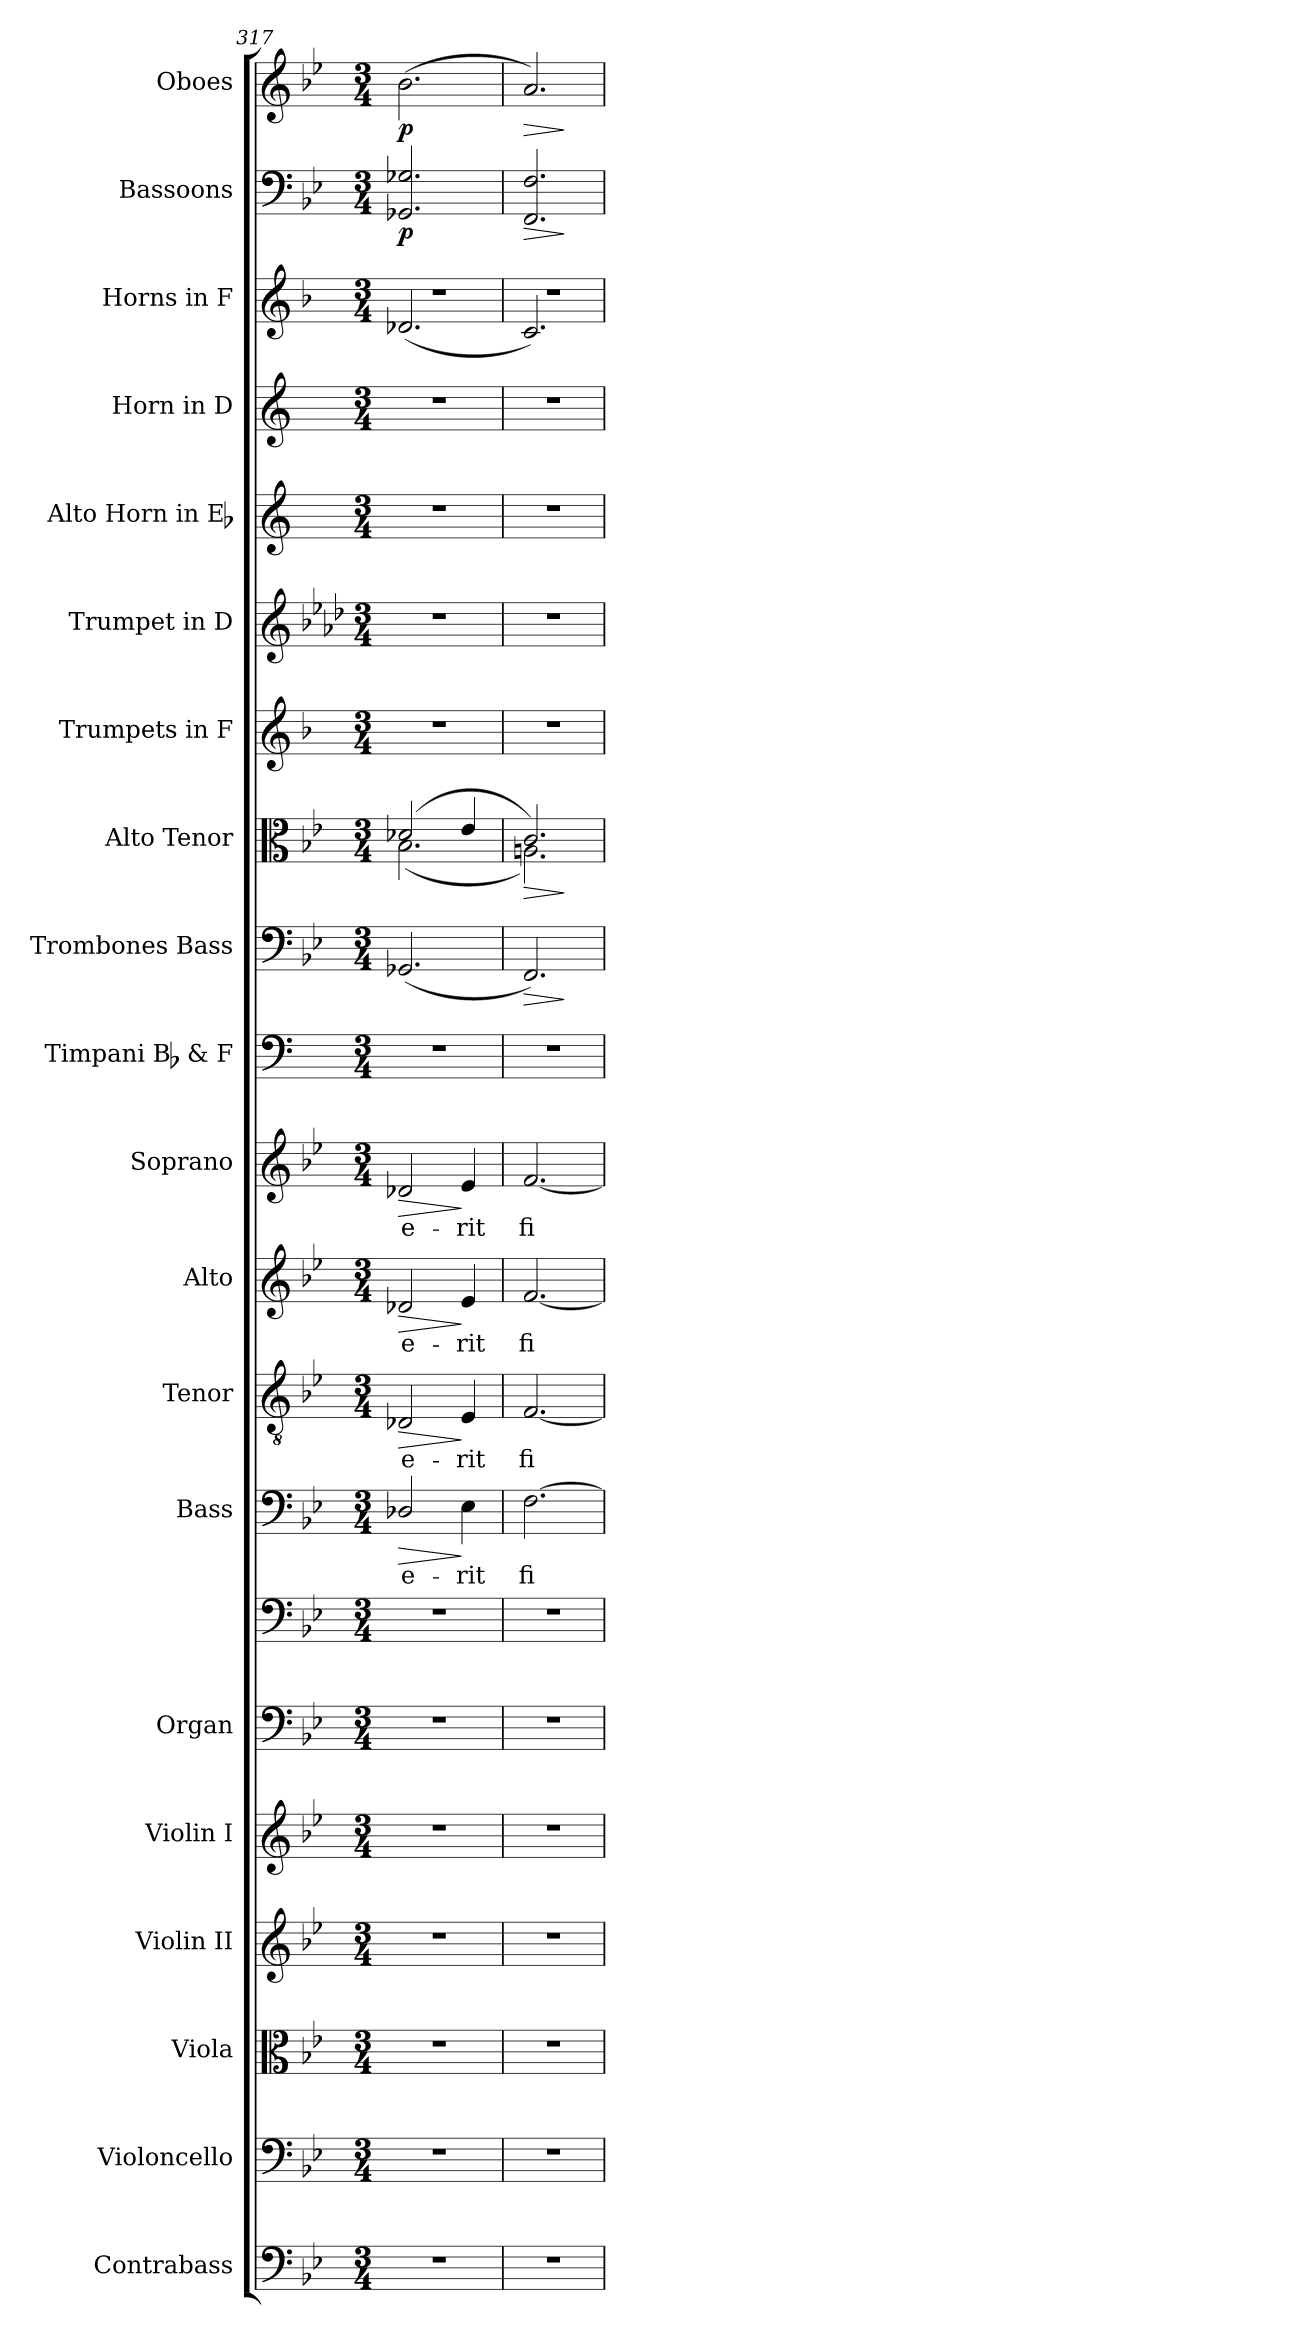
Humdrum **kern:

**kern	**kern	**kern	**kern	**kern	**kern	**kern	**kern	**text	**dynam	**kern	**text	**dynam	**kern	**text	**dynam	**kern	**text	**dynam	**kern	**kern	**dynam	**kern	**dynam	**kern	**kern	**kern	**kern	**kern	**kern	**dynam	**kern	**dynam
*part20	*part19	*part18	*part17	*part16	*part15	*part15	*part14	*part14	*part14	*part13	*part13	*part13	*part12	*part12	*part12	*part11	*part11	*part11	*part10	*part9	*part9	*part8	*part8	*part7	*part6	*part5	*part4	*part3	*part2	*part2	*part1	*part1
*staff21	*staff20	*staff19	*staff18	*staff17	*staff16	*staff15	*staff14	*staff14	*staff14	*staff13	*staff13	*staff13	*staff12	*staff12	*staff12	*staff11	*staff11	*staff11	*staff10	*staff9	*staff9	*staff8	*staff8	*staff7	*staff6	*staff5	*staff4	*staff3	*staff2	*staff2	*staff1	*staff1
*I"Contrabass	*I"Violoncello	*I"Viola	*I"Violin II	*I"Violin I	*I"Organ	*	*I"Bass	*	*	*I"Tenor	*	*	*I"Alto	*	*	*I"Soprano	*	*	*I"Timpani Bb & F	*I"Trombones  Bass	*	*I"Alto Tenor	*	*I"Trumpets in F	*I"Trumpet in D	*I"Alto Horn in Eb	*I"Horn in D	*I"Horns in F	*I"Bassoons	*	*I"Oboes	*
*I'Cb.	*I'Vc.	*I'Vla.	*I'Vln. II	*I'Vln. I	*I'Org.	*	*I'B.	*	*	*I'T.	*	*	*I'A.	*	*	*I'S.	*	*	*I'Timp.	*	*	*	*	*	*	*	*	*I'Hn.	*I'Bsn.	*	*I'Ob.	*
*clefF4	*clefF4	*clefC3	*clefG2	*clefG2	*clefF4	*clefF4	*clefF4	*	*	*clefGv2	*	*	*clefG2	*	*	*clefG2	*	*	*clefF4	*clefF4	*	*clefC3	*	*clefG2	*clefG2	*clefG2	*clefG2	*clefG2	*clefF4	*	*clefG2	*
*ITrd7c12	*	*	*	*	*	*	*	*	*	*ITrd7c12	*	*	*	*	*	*	*	*	*	*	*	*	*	*ITrd4c7	*ITrd-1c-2	*ITrd5c8	*ITrd6c10	*ITrd4c7	*	*	*	*
*k[b-e-]	*k[b-e-]	*k[b-e-]	*k[b-e-]	*k[b-e-]	*k[b-e-]	*k[b-e-]	*k[b-e-]	*	*	*k[b-e-]	*	*	*k[b-e-]	*	*	*k[b-e-]	*	*	*k[]	*k[b-e-]	*	*k[b-e-]	*	*k[b-e-]	*k[b-e-]	*k[f#c#g#d#]	*k[f#c#]	*k[b-e-]	*k[b-e-]	*	*k[b-e-]	*
*B-:	*B-:	*B-:	*B-:	*B-:	*B-:	*B-:	*B-:	*	*	*B-:	*	*	*B-:	*	*	*B-:	*	*	*C:	*B-:	*	*B-:	*	*B-:	*B-:	*E:	*D:	*B-:	*B-:	*	*B-:	*
*M3/4	*M3/4	*M3/4	*M3/4	*M3/4	*M3/4	*M3/4	*M3/4	*	*	*M3/4	*	*	*M3/4	*	*	*M3/4	*	*	*M3/4	*M3/4	*	*M3/4	*	*M3/4	*M3/4	*M3/4	*M3/4	*M3/4	*M3/4	*	*M3/4	*
=317	=317	=317	=317	=317	=317	=317	=317	=317	=317	=317	=317	=317	=317	=317	=317	=317	=317	=317	=317	=317	=317	=317	=317	=317	=317	=317	=317	=317	=317	=317	=317	=317
!LO:N:vis=1	!LO:N:vis=1	!LO:N:vis=1	!LO:N:vis=1	!LO:N:vis=1	!LO:N:vis=1	!LO:N:vis=1	!	!	!	!	!	!	!	!	!	!	!	!	!	!	!	!	!	!	!	!	!	!	!	!	!	!
!	!	!	!	!	!	!	!	!LO:LY:b:color=#000000	!LO:HP:b	!	!	!	!	!	!	!	!	!	!	!	!	!	!	!	!	!	!	!	!	!	!	!
!	!	!	!	!	!	!	!	!	!	!	!LO:LY:b:color=#000000	!LO:HP:b	!	!	!	!	!	!	!	!	!	!	!	!	!	!	!	!	!	!	!	!
!	!	!	!	!	!	!	!	!	!	!	!	!	!	!LO:LY:b:color=#000000	!LO:HP:b	!	!	!	!	!	!	!	!	!	!	!	!	!	!	!	!	!
!	!	!	!	!	!	!	!	!	!	!	!	!	!	!	!	!	!LO:LY:b:color=#000000	!LO:HP:b	!LO:N:vis=1	!	!	!	!	!LO:N:vis=1	!LO:N:vis=1	!LO:N:vis=1	!LO:N:vis=1	!LO:N:vis=1	!	!	!	!
*	*	*	*	*	*	*	*	*	*	*	*	*	*	*	*	*	*	*	*	*	*	*^	*	*	*	*	*	*^	*	*	*	*
2.r	2.r	2.r	2.r	2.r	2.r	2.r	2D-Xi/	e-	>	2DD-Xi/	e-	>	2d-Xi/	e-	>	2d-Xi/	e-	>	2.r	(2.GG-Xi/	.	(2d-Xi/	(2.B-i\	.	2.r	2.r	2.r	2.r	2.r	(2.G-Xi/	2.GG-Xi/ 2.G-Xi	p	(2.b-i\	p
!	!	!	!	!	!	!	!	!LO:LY:b:color=#000000	!	!	!	!	!	!	!	!	!	!	!	!	!	!	!	!	!	!	!	!	!	!	!	!	!	!
!	!	!	!	!	!	!	!	!	!	!	!LO:LY:b:color=#000000	!	!	!	!	!	!	!	!	!	!	!	!	!	!	!	!	!	!	!	!	!	!	!
!	!	!	!	!	!	!	!	!	!	!	!	!	!	!LO:LY:b:color=#000000	!	!	!	!	!	!	!	!	!	!	!	!	!	!	!	!	!	!	!	!
!	!	!	!	!	!	!	!	!	!	!	!	!	!	!	!	!	!LO:LY:b:color=#000000	!	!	!	!	!	!	!	!	!	!	!	!	!	!	!	!	!
.	.	.	.	.	.	.	4E-i\	-rit	]	4EE-i/	-rit	]	4e-i/	-rit	]	4e-i/	-rit	]	.	.	.	4e-i/	.	.	.	.	.	.	.	.	.	.	.	.
!!LO:PB:g=z
=318	=318	=318	=318	=318	=318	=318	=318	=318	=318	=318	=318	=318	=318	=318	=318	=318	=318	=318	=318	=318	=318	=318	=318	=318	=318	=318	=318	=318	=318	=318	=318	=318	=318	=318
!LO:N:vis=1	!LO:N:vis=1	!LO:N:vis=1	!LO:N:vis=1	!LO:N:vis=1	!LO:N:vis=1	!LO:N:vis=1	!	!	!	!	!	!	!	!	!	!	!	!	!	!	!	!	!	!	!	!	!	!	!	!	!	!	!	!
!	!	!	!	!	!	!	!	!LO:LY:b:color=#000000	!	!	!	!	!	!	!	!	!	!	!	!	!	!	!	!	!	!	!	!	!	!	!	!	!	!
!	!	!	!	!	!	!	!	!	!	!	!LO:LY:b:color=#000000	!	!	!	!	!	!	!	!	!	!	!	!	!	!	!	!	!	!	!	!	!	!	!
!	!	!	!	!	!	!	!	!	!	!	!	!	!	!LO:LY:b:color=#000000	!	!	!	!	!	!	!	!	!	!	!	!	!	!	!	!	!	!	!	!
!	!	!	!	!	!	!	!	!	!	!	!	!	!	!	!	!	!LO:LY:b:color=#000000	!	!LO:N:vis=1	!	!LO:HP:b	!	!	!LO:HP:b	!LO:N:vis=1	!LO:N:vis=1	!LO:N:vis=1	!LO:N:vis=1	!LO:N:vis=1	!	!	!LO:HP:b	!	!LO:HP:b
2.r	2.r	2.r	2.r	2.r	2.r	2.r	[2.Fi\	fi-	.	[2.FFi/	fi-	.	[2.fi/	fi-	.	[2.fi/	fi-	.	2.r	2.FFi/)	>	2.ci/)	2.Ani\)	>	2.r	2.r	2.r	2.r	2.r	2.Fi/)	2.FFi/ 2.Fi	>	2.ai/)	>
*	*	*	*	*	*	*	*	*	*	*	*	*	*	*	*	*	*	*	*	*	*	*v	*v	*	*	*	*	*	*v	*v	*	*	*	*
.	.	.	.	.	.	.	.	.	.	.	.	.	.	.	.	.	.	.	.	.	]	.	]	.	.	.	.	.	.	]	.	]
=	=	=	=	=	=	=	=	=	=	=	=	=	=	=	=	=	=	=	=	=	=	=	=	=	=	=	=	=	=	=	=	=
*-	*-	*-	*-	*-	*-	*-	*-	*-	*-	*-	*-	*-	*-	*-	*-	*-	*-	*-	*-	*-	*-	*-	*-	*-	*-	*-	*-	*-	*-	*-	*-	*-
